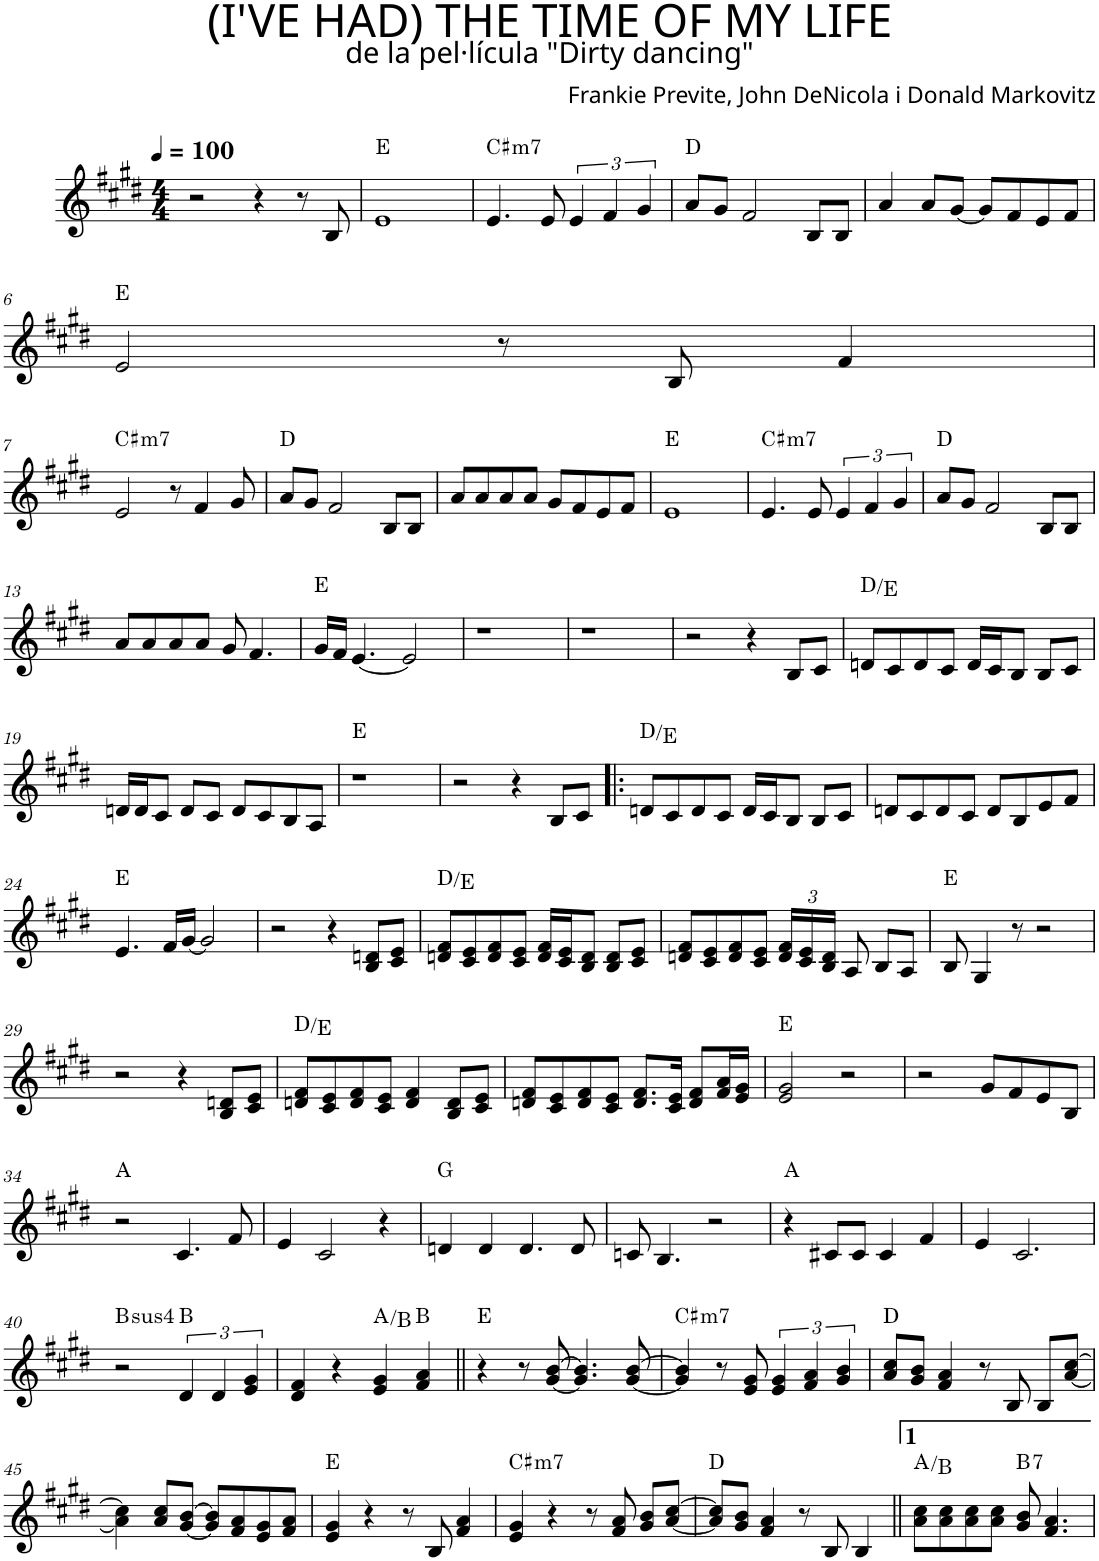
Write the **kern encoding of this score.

**kern	**harte
*part1	*part1
*staff1	*
*I"P1	*
*clefG2	*
*k[f#c#g#d#]	*
*E:	*
*M4/4	*
*MM100	*
=1	=1
2r	.
4r	.
8r	.
8B/	.
=2	=2
1e	E:maj
=3	=3
!	!LO:H:kt=m7
4.e/	C#:min7
8e/	.
6e/	.
6f#/	.
6g#/	.
=4	=4
8a/L	D:maj
8g#/J	.
2f#/	.
8B/L	.
8B/J	.
=5	=5
4a/	.
8a/L	.
[<8g#/J	.
8g#/L]	.
8f#/	.
8e/	.
8f#/J	.
!!LO:LB:g=z
=6	=6
2e/	E:maj
8r	.
8B/	.
4f#/	.
!!LO:LB:g=z
=7	=7
!	!LO:H:kt=m7
2e/	C#:min7
8r	.
4f#/	.
8g#/	.
=8	=8
8a/L	D:maj
8g#/J	.
2f#/	.
8B/L	.
8B/J	.
=9	=9
8a/L	.
8a/	.
8a/	.
8a/J	.
8g#/L	.
8f#/	.
8e/	.
8f#/J	.
=10	=10
1e	E:maj
=11	=11
!	!LO:H:kt=m7
4.e/	C#:min7
8e/	.
6e/	.
6f#/	.
6g#/	.
=12	=12
8a/L	D:maj
8g#/J	.
2f#/	.
8B/L	.
8B/J	.
!!LO:LB:g=z
=13	=13
8a/L	.
8a/	.
8a/	.
8a/J	.
8g#/	.
4.f#/	.
=14	=14
16g#/LL	E:maj
16f#/JJ	.
[<4.e/	.
2e/]	.
=15	=15
1r	.
=16	=16
1r	.
=17	=17
2r	.
4r	.
8B/L	.
8c#/J	.
=18	=18
8dn/L	D:maj/2
8c#/	.
8d/	.
8c#/J	.
16d/LL	.
16c#/J	.
8B/J	.
8B/L	.
8c#/J	.
!!LO:LB:g=z
=19	=19
16dn/LL	.
16d/J	.
8c#/J	.
8d/L	.
8c#/J	.
8d/L	.
8c#/	.
8B/	.
8A/J	.
=20	=20
1r	E:maj
=21	=21
2r	.
4r	.
8B/L	.
8c#/J	.
=22!|:	=22!|:
8dn/L	D:maj/2
8c#/	.
8d/	.
8c#/J	.
16d/LL	.
16c#/J	.
8B/J	.
8B/L	.
8c#/J	.
=23	=23
8dn/L	.
8c#/	.
8d/	.
8c#/J	.
8d/L	.
8B/	.
8e/	.
8f#/J	.
!!LO:LB:g=z
=24	=24
4.e/	E:maj
16f#/LL	.
[<16g#/JJ	.
2g#/]	.
=25	=25
2r	.
4r	.
8B/ 8dn/L	.
8c#/ 8e/J	.
=26	=26
8dn/ 8f#/L	D:maj/2
8c#/ 8e/	.
8d/ 8f#/	.
8c#/ 8e/J	.
16d/ 16f#/LL	.
16c#/ 16e/J	.
8B/ 8d/J	.
8B/ 8d/L	.
8c#/ 8e/J	.
=27	=27
8dn/ 8f#/L	.
8c#/ 8e/	.
8d/ 8f#/	.
8c#/ 8e/J	.
*Xbrackettup	*
24d/ 24f#/LL	.
24c#/ 24e/	.
24B/ 24d/JJ	.
8A/	.
8B/L	.
8A/J	.
=28	=28
8B/	E:maj
4G#/	.
8r	.
2r	.
!!LO:LB:g=z
=29	=29
2r	.
4r	.
8B/ 8dn/L	.
8c#/ 8e/J	.
=30	=30
8dn/ 8f#/L	D:maj/2
8c#/ 8e/	.
8d/ 8f#/	.
8c#/ 8e/J	.
4d/ 4f#/	.
8B/ 8d/L	.
8c#/ 8e/J	.
=31	=31
8dn/ 8f#/L	.
8c#/ 8e/	.
8d/ 8f#/	.
8c#/ 8e/J	.
8.d/ 8.f#/L	.
16c#/ 16e/Jk	.
8d/ 8f#/L	.
16f#/ 16a/L	.
16e/ 16g#/JJ	.
=32	=32
2e/ 2g#/	E:maj
2r	.
=33	=33
2r	.
8g#/L	.
8f#/	.
8e/	.
8B/J	.
!!LO:LB:g=z
=34	=34
2r	A:maj
4.c#/	.
8f#/	.
=35	=35
4e/	.
2c#/	.
4r	.
=36	=36
4dn/	G:maj
4d/	.
4.d/	.
8d/	.
=37	=37
8cn/	.
4.B/	.
2r	.
=38	=38
4r	A:maj
8c#X/L	.
8c#/J	.
4c#/	.
4f#/	.
=39	=39
4e/	.
2.c#/	.
!!LO:LB:g=z
=40	=40
!	!LO:H:kt=4
2r	B:sus4
*brackettup	*
6d#/	B:maj
6d#/	.
6e/ 6g#/	.
=41	=41
4d#/ 4f#/	.
4r	.
4e/ 4g#/	A:maj/2
4f#/ 4a/	B:maj
=42||	=42||
4r	E:maj
8r	.
[<8g#/ [>8b/	.
4.g#/] 4.b/]	.
[<8g#/ [>8b/	.
=43	=43
!	!LO:H:kt=m7
4g#/] 4b/]	C#:min7
8r	.
8e/ 8g#/	.
6e/ 6g#/	.
6f#/ 6a/	.
6g#/ 6b/	.
=44	=44
8a/ 8cc#/L	D:maj
8g#/ 8b/J	.
4f#/ 4a/	.
8r	.
8B/	.
8B/L	.
[<8a/ [>8cc#/J	.
!!LO:LB:g=z
=45	=45
4a\] 4cc#\]	.
8a/ 8cc#/L	.
[<8g#/ [>8b/J	.
8g#/] 8b/]L	.
8f#/ 8a/	.
8e/ 8g#/	.
8f#/ 8a/J	.
=46	=46
4e/ 4g#/	E:maj
4r	.
8r	.
8B/	.
4f#/ 4a/	.
=47	=47
!	!LO:H:kt=m7
4e/ 4g#/	C#:min7
4r	.
8r	.
8f#/ 8a/	.
8g#/ 8b/L	.
[<8a/ [>8cc#/J	.
=48	=48
8a/] 8cc#/]L	D:maj
8g#/ 8b/J	.
4f#/ 4a/	.
8r	.
8B/	.
4B/	.
=49||	=49||
8a\ 8cc#\L	A:maj/2
8a\ 8cc#\	.
8a\ 8cc#\	.
8a\ 8cc#\J	.
!	!LO:H:kt=7
8g#/ 8b/	B:7
4.f#/ 4.a/	.
=	=
*-	*-
